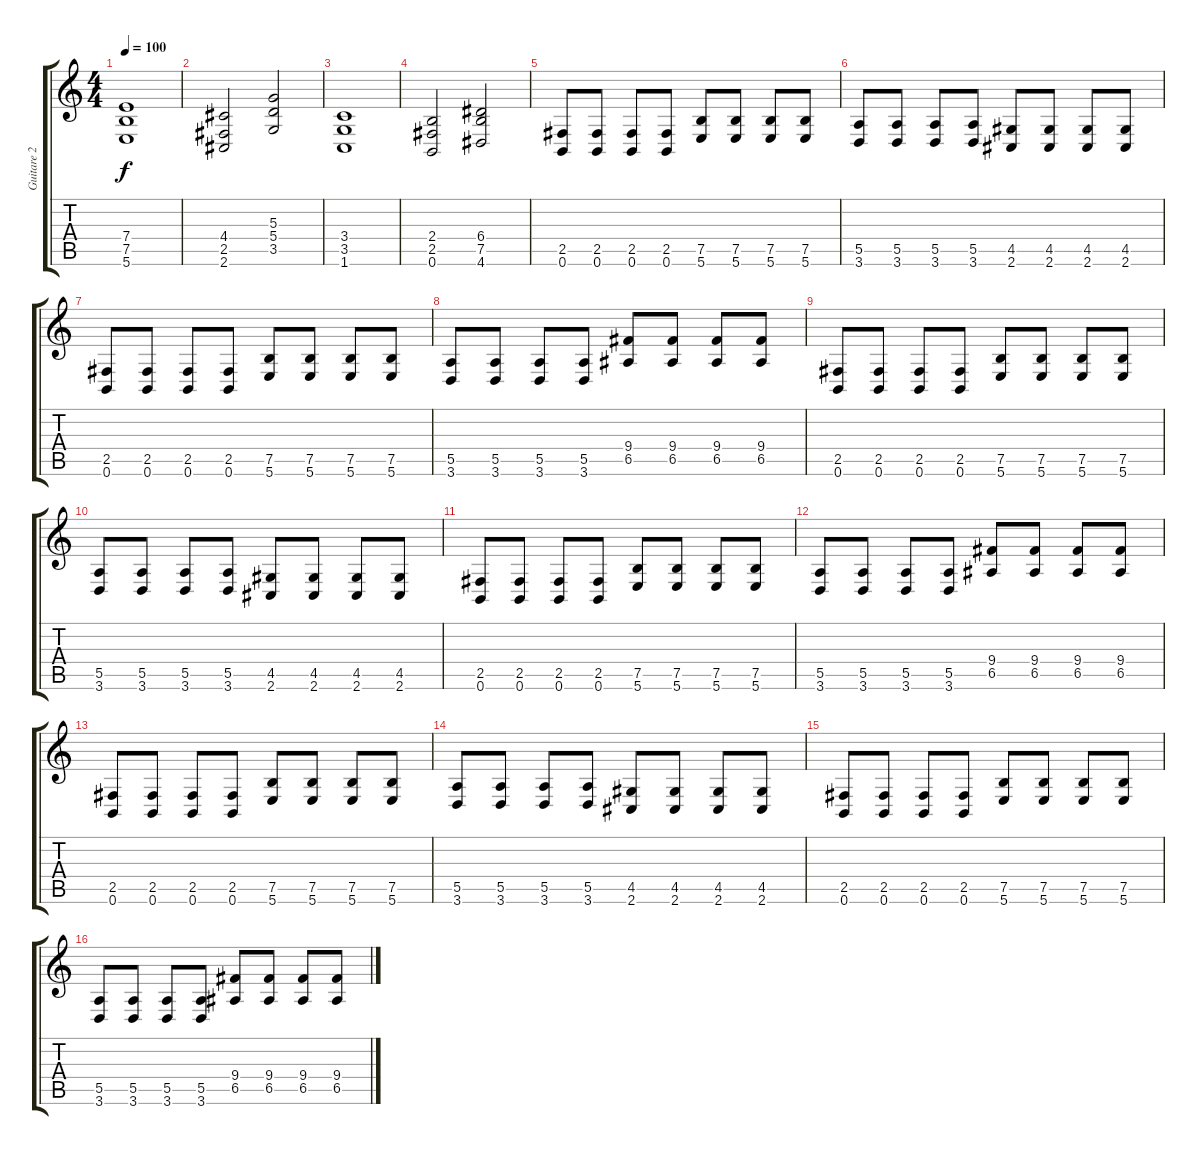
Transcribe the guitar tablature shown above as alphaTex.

\track ("Guitare 2" "Guitare 2") {instrument distortionguitar}
\staff {score tabs}
\tuning (B3 Gb3 D3 A2 E2 B1) {hide}
\ts (4 4)
\tempo 100
\clef g2
\ks c
(7.4 7.5 5.6).1{dy f} |
(4.4 2.5 2.6).2 (5.3 5.4 3.5).2 |
(3.4 3.5 1.6).1 |
(2.4 2.5 0.6).2 (6.4 7.5 4.6).2 |
(2.5 0.6).8 (2.5 0.6).8 (2.5 0.6).8 (2.5 0.6).8 (7.5 5.6).8 (7.5 5.6).8 (7.5 5.6).8 (7.5 5.6).8 |
(5.5 3.6).8 (5.5 3.6).8 (5.5 3.6).8 (5.5 3.6).8 (4.5 2.6).8 (4.5 2.6).8 (4.5 2.6).8 (4.5 2.6).8 |
(2.5 0.6).8 (2.5 0.6).8 (2.5 0.6).8 (2.5 0.6).8 (7.5 5.6).8 (7.5 5.6).8 (7.5 5.6).8 (7.5 5.6).8 |
(5.5 3.6).8 (5.5 3.6).8 (5.5 3.6).8 (5.5 3.6).8 (9.4 6.5).8 (9.4 6.5).8 (9.4 6.5).8 (9.4 6.5).8 |
(2.5 0.6).8 (2.5 0.6).8 (2.5 0.6).8 (2.5 0.6).8 (7.5 5.6).8 (7.5 5.6).8 (7.5 5.6).8 (7.5 5.6).8 |
(5.5 3.6).8 (5.5 3.6).8 (5.5 3.6).8 (5.5 3.6).8 (4.5 2.6).8 (4.5 2.6).8 (4.5 2.6).8 (4.5 2.6).8 |
(2.5 0.6).8 (2.5 0.6).8 (2.5 0.6).8 (2.5 0.6).8 (7.5 5.6).8 (7.5 5.6).8 (7.5 5.6).8 (7.5 5.6).8 |
(5.5 3.6).8 (5.5 3.6).8 (5.5 3.6).8 (5.5 3.6).8 (9.4 6.5).8 (9.4 6.5).8 (9.4 6.5).8 (9.4 6.5).8 |
(2.5 0.6).8 (2.5 0.6).8 (2.5 0.6).8 (2.5 0.6).8 (7.5 5.6).8 (7.5 5.6).8 (7.5 5.6).8 (7.5 5.6).8 |
(5.5 3.6).8 (5.5 3.6).8 (5.5 3.6).8 (5.5 3.6).8 (4.5 2.6).8 (4.5 2.6).8 (4.5 2.6).8 (4.5 2.6).8 |
(2.5 0.6).8 (2.5 0.6).8 (2.5 0.6).8 (2.5 0.6).8 (7.5 5.6).8 (7.5 5.6).8 (7.5 5.6).8 (7.5 5.6).8 |
(5.5 3.6).8 (5.5 3.6).8 (5.5 3.6).8 (5.5 3.6).8 (9.4 6.5).8 (9.4 6.5).8 (9.4 6.5).8 (9.4 6.5).8
